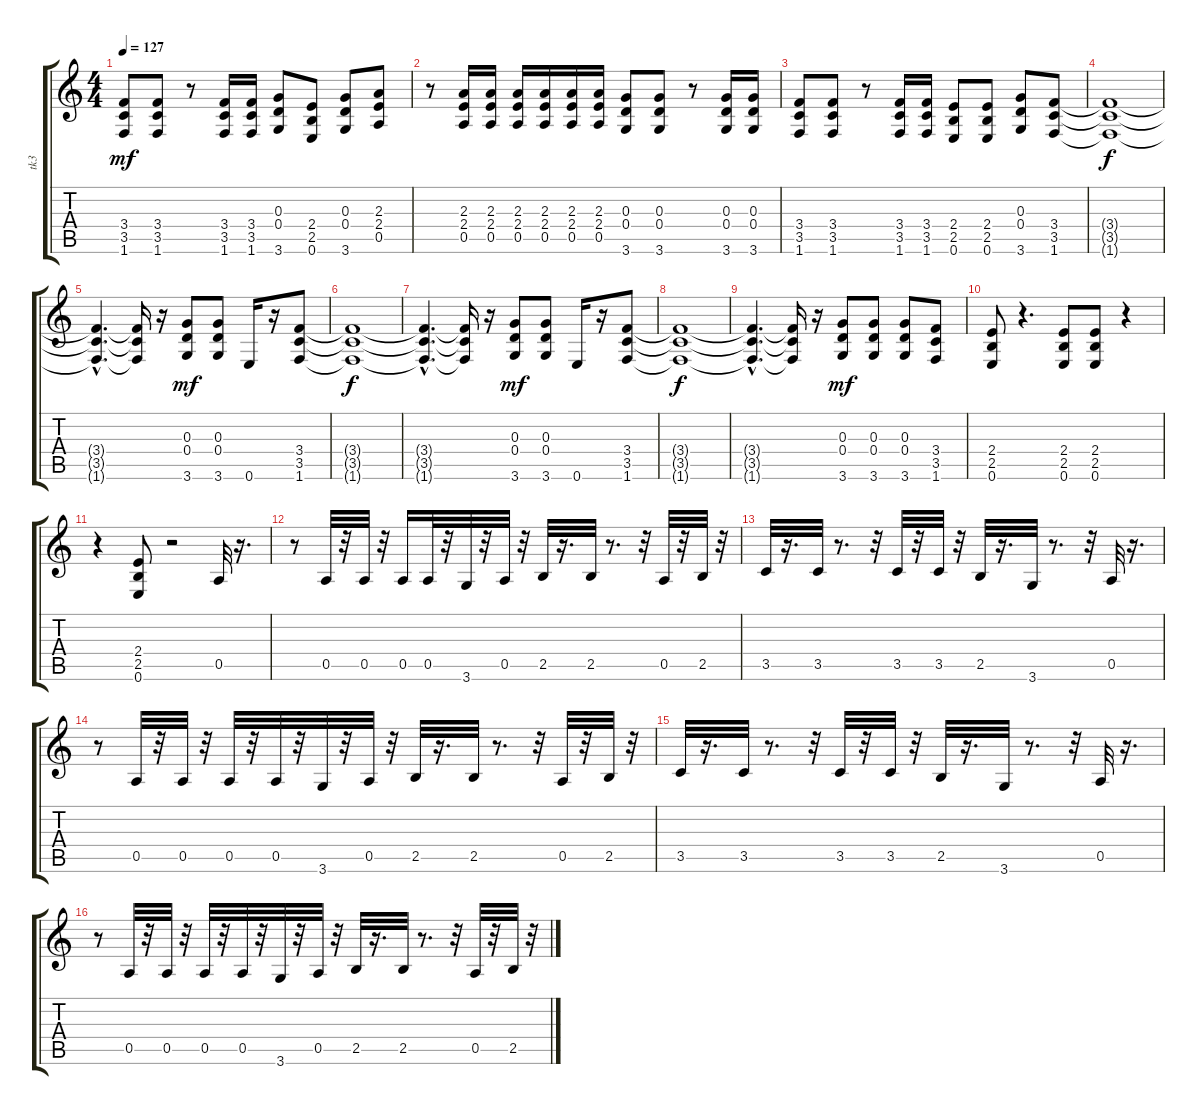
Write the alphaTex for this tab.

\track ("tk3" "tk3") {instrument distortionguitar}
\staff {score tabs}
\tuning (E4 B3 G3 D3 A2 E2) {hide}
\ts (4 4)
\tempo 127
\clef g2
\ks c
(3.4 3.5 1.6).8{dy mf} (3.4 3.5 1.6).8 r.8 (3.4 3.5 1.6).16 (3.4 3.5 1.6).16 (0.3 0.4 3.6).8 (2.4 2.5 0.6).8 (0.3 0.4 3.6).8 (2.3 2.4 0.5).8 |
r.8 (2.3 2.4 0.5).16 (2.3 2.4 0.5).16 (2.3 2.4 0.5).16 (2.3 2.4 0.5).16 (2.3 2.4 0.5).16 (2.3 2.4 0.5).16 (0.3 0.4 3.6).8 (0.3 0.4 3.6).8 r.8 (0.3 0.4 3.6).16 (0.3 0.4 3.6).16 |
(3.4 3.5 1.6).8 (3.4 3.5 1.6).8 r.8 (3.4 3.5 1.6).16 (3.4 3.5 1.6).16 (2.4 2.5 0.6).8 (2.4 2.5 0.6).8 (0.3 0.4 3.6).8 (3.4 3.5 1.6).8 |
(3.4{t} 3.5{t} 1.6{t}).1{dy f} |
(3.4{hac t} 3.5{hac t} 1.6{hac t}).4{d} (3.4{t} 3.5{t} 1.6{t}).16 r.16 (0.3 0.4 3.6).8{dy mf} (0.3 0.4 3.6).8 0.6.16 r.16 (3.4 3.5 1.6).8 |
(3.4{t} 3.5{t} 1.6{t}).1{dy f} |
(3.4{hac t} 3.5{hac t} 1.6{hac t}).4{d} (3.4{t} 3.5{t} 1.6{t}).16 r.16 (0.3 0.4 3.6).8{dy mf} (0.3 0.4 3.6).8 0.6.16 r.16 (3.4 3.5 1.6).8 |
(3.4{t} 3.5{t} 1.6{t}).1{dy f} |
(3.4{hac t} 3.5{hac t} 1.6{hac t}).4{d} (3.4{t} 3.5{t} 1.6{t}).16 r.16 (0.3 0.4 3.6).8{dy mf} (0.3 0.4 3.6).8 (0.3 0.4 3.6).8 (3.4 3.5 1.6).8 |
(2.4 2.5 0.6).8 r.4{d} (2.4 2.5 0.6).8 (2.4 2.5 0.6).8 r.4 |
r.4 (2.4 2.5 0.6).8 r.2 0.5.32 r.16{d} |
r.8 0.5.32 r.32 0.5.32 r.32 0.5.16 0.5.32 r.32 3.6.32 r.32 0.5.32 r.32 2.5.32 r.16{d} 2.5.32 r.8{d} r.32 0.5.32 r.32 2.5.32 r.32 |
3.5.32 r.16{d} 3.5.32 r.8{d} r.32 3.5.32 r.32 3.5.32 r.32 2.5.32 r.16{d} 3.6.32 r.8{d} r.32 0.5.32 r.16{d} |
r.8 0.5.32 r.32 0.5.32 r.32 0.5.32 r.32 0.5.32 r.32 3.6.32 r.32 0.5.32 r.32 2.5.32 r.16{d} 2.5.32 r.8{d} r.32 0.5.32 r.32 2.5.32 r.32 |
3.5.32 r.16{d} 3.5.32 r.8{d} r.32 3.5.32 r.32 3.5.32 r.32 2.5.32 r.16{d} 3.6.32 r.8{d} r.32 0.5.32 r.16{d} |
r.8 0.5.32 r.32 0.5.32 r.32 0.5.32 r.32 0.5.32 r.32 3.6.32 r.32 0.5.32 r.32 2.5.32 r.16{d} 2.5.32 r.8{d} r.32 0.5.32 r.32 2.5.32 r.32
